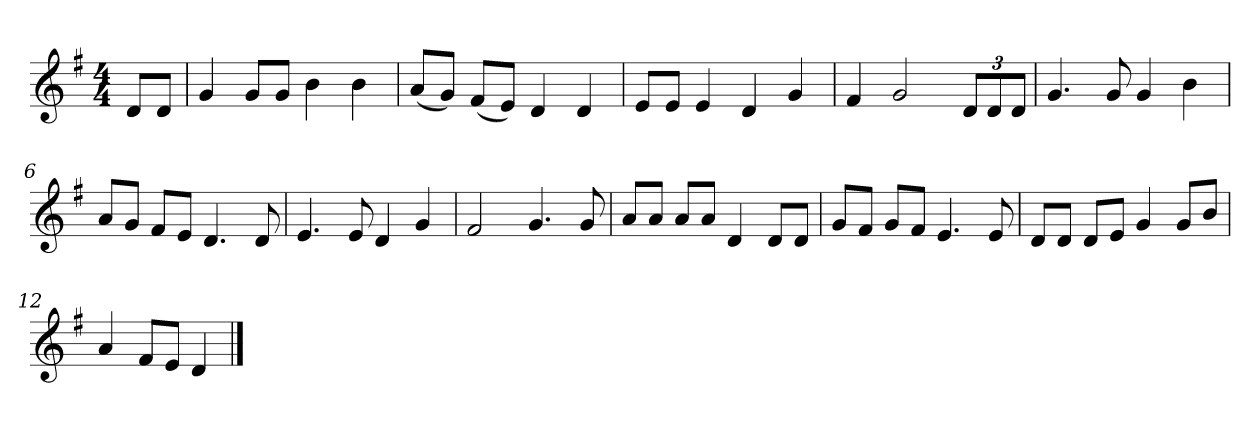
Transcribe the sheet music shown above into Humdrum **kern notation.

**kern
*part1
*staff1
*k[f#]
*M4/4
*MM120
=
8dL
8dJ
=1
4g
8gL
8gJ
4b
4b
=2
(8aL
8gJ)
(8f#L
8eJ)
4d
4d
=3
8eL
8eJ
4e
4d
4g
=4
4f#
2g
12dL
12d
12dJ
=5
4.g
8g
4g
4b
=6
8aL
8gJ
8f#L
8eJ
4.d
8d
=7
4.e
8e
4d
4g
=8
2f#
4.g
8g
=9
8aL
8aJ
8aL
8aJ
4d
8dL
8dJ
=10
8gL
8f#J
8gL
8f#J
4.e
8e
=11
8dL
8dJ
8dL
8eJ
4g
8gL
8bJ
=12
4a
8f#L
8eJ
4d
==
*-
